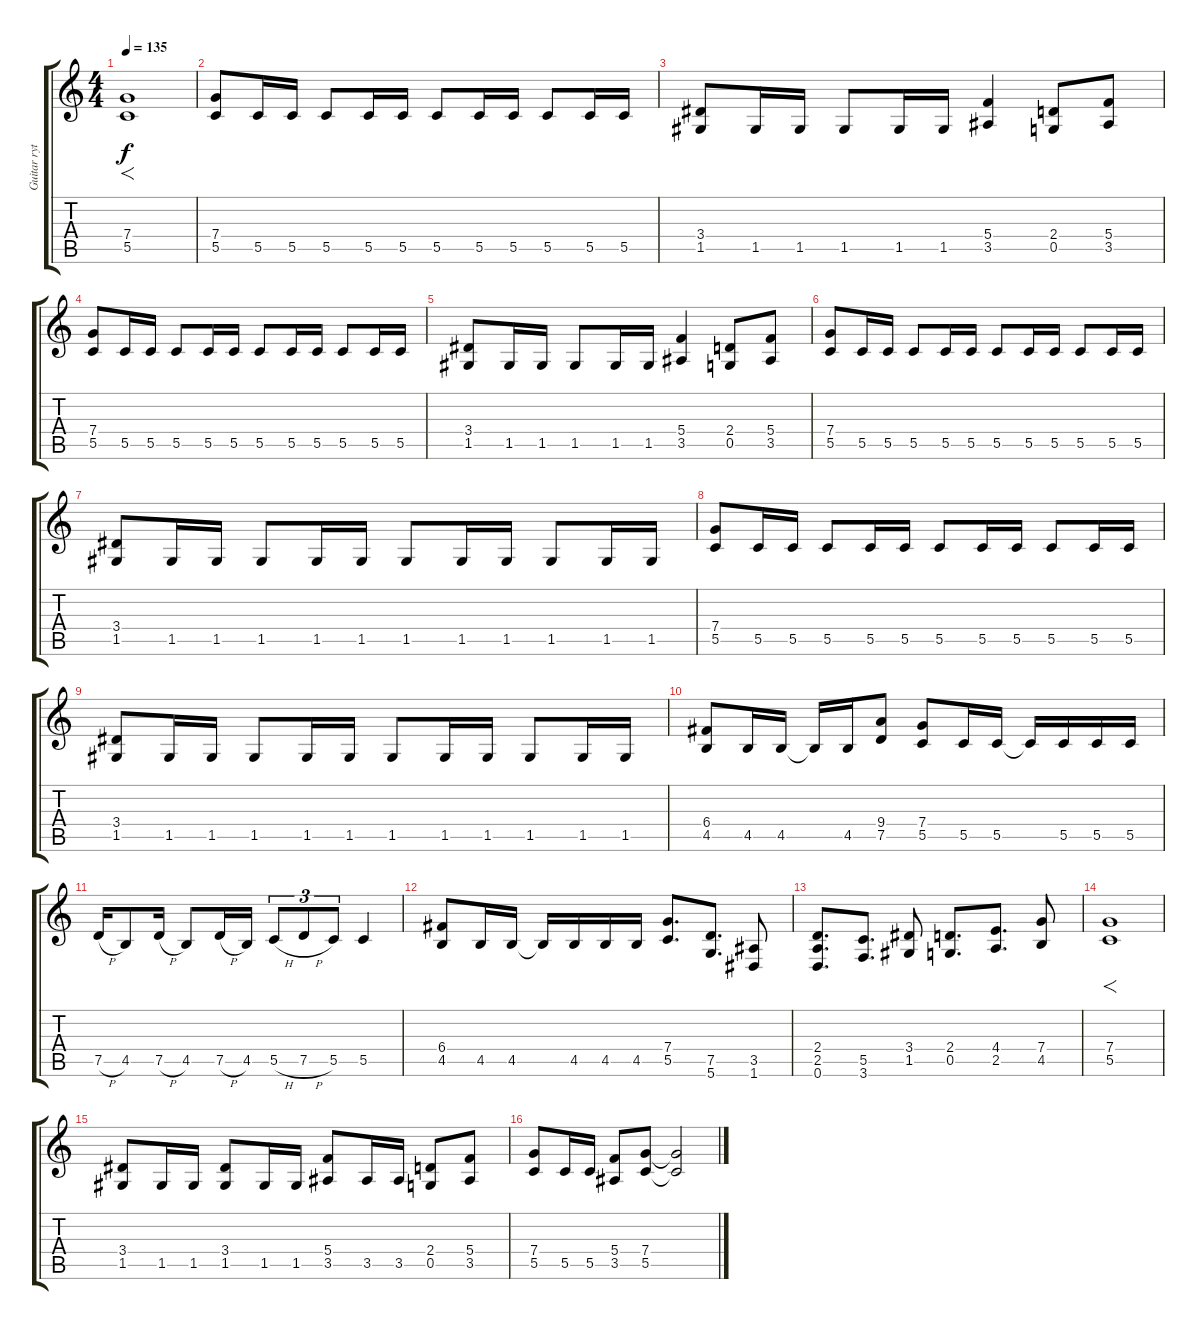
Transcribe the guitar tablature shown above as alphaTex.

\track ("Guitar rythm" "Guitar ryt") {instrument distortionguitar}
\staff {score tabs}
\tuning (D4 A3 F3 C3 G2 D2) {hide}
\ts (4 4)
\tempo 135
\clef g2
\ks c
(7.4 5.5).1{f dy f instrument distortionguitar} |
(7.4 5.5).8 5.5.16 5.5.16 5.5.8 5.5.16 5.5.16 5.5.8 5.5.16 5.5.16 5.5.8 5.5.16 5.5.16 |
(3.4 1.5).8 1.5.16 1.5.16 1.5.8 1.5.16 1.5.16 (5.4 3.5).4 (2.4 0.5).8 (5.4 3.5).8 |
(7.4 5.5).8 5.5.16 5.5.16 5.5.8 5.5.16 5.5.16 5.5.8 5.5.16 5.5.16 5.5.8 5.5.16 5.5.16 |
(3.4 1.5).8 1.5.16 1.5.16 1.5.8 1.5.16 1.5.16 (5.4 3.5).4 (2.4 0.5).8 (5.4 3.5).8 |
(7.4 5.5).8 5.5.16 5.5.16 5.5.8 5.5.16 5.5.16 5.5.8 5.5.16 5.5.16 5.5.8 5.5.16 5.5.16 |
(3.4 1.5).8 1.5.16 1.5.16 1.5.8 1.5.16 1.5.16 1.5.8 1.5.16 1.5.16 1.5.8 1.5.16 1.5.16 |
(7.4 5.5).8 5.5.16 5.5.16 5.5.8 5.5.16 5.5.16 5.5.8 5.5.16 5.5.16 5.5.8 5.5.16 5.5.16 |
(3.4 1.5).8 1.5.16 1.5.16 1.5.8 1.5.16 1.5.16 1.5.8 1.5.16 1.5.16 1.5.8 1.5.16 1.5.16 |
(6.4 4.5).8 4.5.16 4.5.16 4.5{t}.16 4.5.16 (9.4 7.5).8 (7.4 5.5).8 5.5.16 5.5.16 5.5{t}.16 5.5.16 5.5.16 5.5.16 |
7.5{h}.16 4.5.8 7.5{h}.16 4.5.8 7.5{h}.16 4.5.16 5.5{h}.8{tu (3 2)} 7.5{h}.8{tu (3 2)} 5.5.8{tu (3 2)} 5.5.4 |
(6.4 4.5).8 4.5.16 4.5.16 4.5{t}.16 4.5.16 4.5.16 4.5.16 (7.4 5.5).8{d} (7.5 5.6).8{d} (3.5 1.6).8 |
(2.4 2.5 0.6).8{d} (5.5 3.6).8{d} (3.4 1.5).8 (2.4 0.5).8{d} (4.4 2.5).8{d} (7.4 4.5).8 |
(7.4 5.5).1{f} |
(3.4 1.5).8 1.5.16 1.5.16 (3.4 1.5).8 1.5.16 1.5.16 (5.4 3.5).8 3.5.16 3.5.16 (2.4 0.5).8 (5.4 3.5).8 |
(7.4 5.5).8 5.5.16 5.5.16 (5.4 3.5).8 (7.4 5.5).8 (7.4{t} 5.5{t}).2
